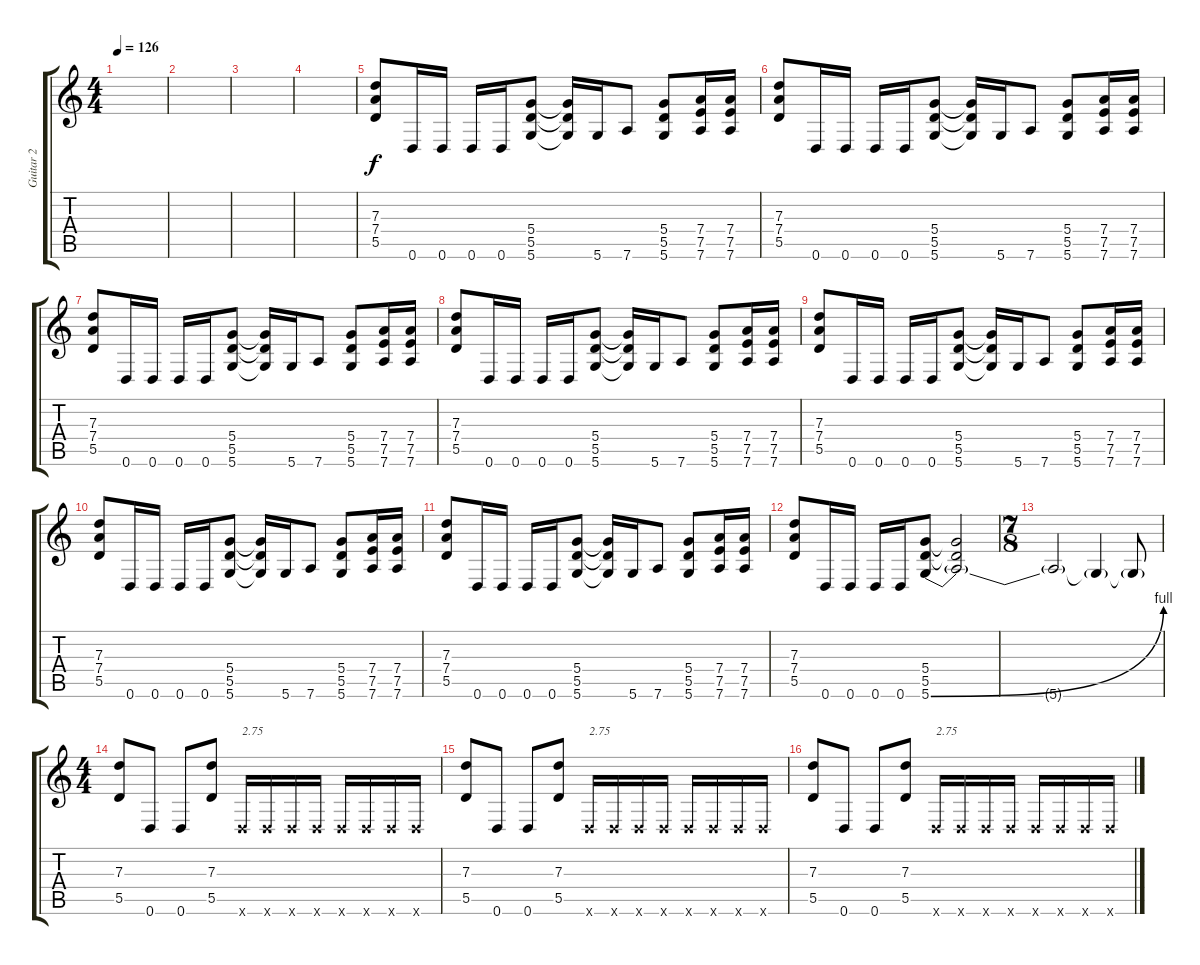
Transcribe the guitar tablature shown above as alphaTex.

\track ("Guitar 2" "Guitar 2") {instrument distortionguitar}
\staff {score tabs}
\tuning (E4 B3 G3 D3 A2 D2) {hide}
\ts (4 4)
\tempo 126
\clef g2
\ks c
|
|
|
|
(7.3 7.4 5.5).8{volume 13} 0.6.16 0.6.16 0.6.16 0.6.16 (5.4 5.5 5.6).8 (5.4{t} 5.5{t} 5.6{t}).16 5.6.16 7.6.8 (5.4 5.5 5.6).8 (7.4 7.5 7.6).16 (7.4 7.5 7.6).16 |
(7.3 7.4 5.5).8 0.6.16 0.6.16 0.6.16 0.6.16 (5.4 5.5 5.6).8 (5.4{t} 5.5{t} 5.6{t}).16 5.6.16 7.6.8 (5.4 5.5 5.6).8 (7.4 7.5 7.6).16 (7.4 7.5 7.6).16 |
(7.3 7.4 5.5).8 0.6.16 0.6.16 0.6.16 0.6.16 (5.4 5.5 5.6).8 (5.4{t} 5.5{t} 5.6{t}).16 5.6.16 7.6.8 (5.4 5.5 5.6).8 (7.4 7.5 7.6).16 (7.4 7.5 7.6).16 |
(7.3 7.4 5.5).8 0.6.16 0.6.16 0.6.16 0.6.16 (5.4 5.5 5.6).8 (5.4{t} 5.5{t} 5.6{t}).16 5.6.16 7.6.8 (5.4 5.5 5.6).8 (7.4 7.5 7.6).16 (7.4 7.5 7.6).16 |
(7.3 7.4 5.5).8 0.6.16 0.6.16 0.6.16 0.6.16 (5.4 5.5 5.6).8 (5.4{t} 5.5{t} 5.6{t}).16 5.6.16 7.6.8 (5.4 5.5 5.6).8 (7.4 7.5 7.6).16 (7.4 7.5 7.6).16 |
(7.3 7.4 5.5).8 0.6.16 0.6.16 0.6.16 0.6.16 (5.4 5.5 5.6).8 (5.4{t} 5.5{t} 5.6{t}).16 5.6.16 7.6.8 (5.4 5.5 5.6).8 (7.4 7.5 7.6).16 (7.4 7.5 7.6).16 |
(7.3 7.4 5.5).8 0.6.16 0.6.16 0.6.16 0.6.16 (5.4 5.5 5.6).8 (5.4{t} 5.5{t} 5.6{t}).16 5.6.16 7.6.8 (5.4 5.5 5.6).8 (7.4 7.5 7.6).16 (7.4 7.5 7.6).16 |
(7.3 7.4 5.5).8 0.6.16 0.6.16 0.6.16 0.6.16 (5.4 5.5 5.6{be (bend 0 0 60 4)}).8 (5.4{t} 5.5{t} 5.6{t}).2 |
\ts (7 8)
5.6{t}.2 5.6{t}.4 5.6{t}.8 |
\ts (4 4)
(7.3 5.5).8{volume 16 balance 16} 0.6.8 0.6.8 (7.3 5.5).8 0.6{x}.16{txt "2.75"} 0.6{x}.16 0.6{x}.16 0.6{x}.16 0.6{x}.16 0.6{x}.16 0.6{x}.16 0.6{x}.16 |
(7.3 5.5).8 0.6.8 0.6.8 (7.3 5.5).8 0.6{x}.16{txt "2.75"} 0.6{x}.16 0.6{x}.16 0.6{x}.16 0.6{x}.16 0.6{x}.16 0.6{x}.16 0.6{x}.16 |
(7.3 5.5).8 0.6.8 0.6.8 (7.3 5.5).8 0.6{x}.16{txt "2.75"} 0.6{x}.16 0.6{x}.16 0.6{x}.16 0.6{x}.16 0.6{x}.16 0.6{x}.16 0.6{x}.16
